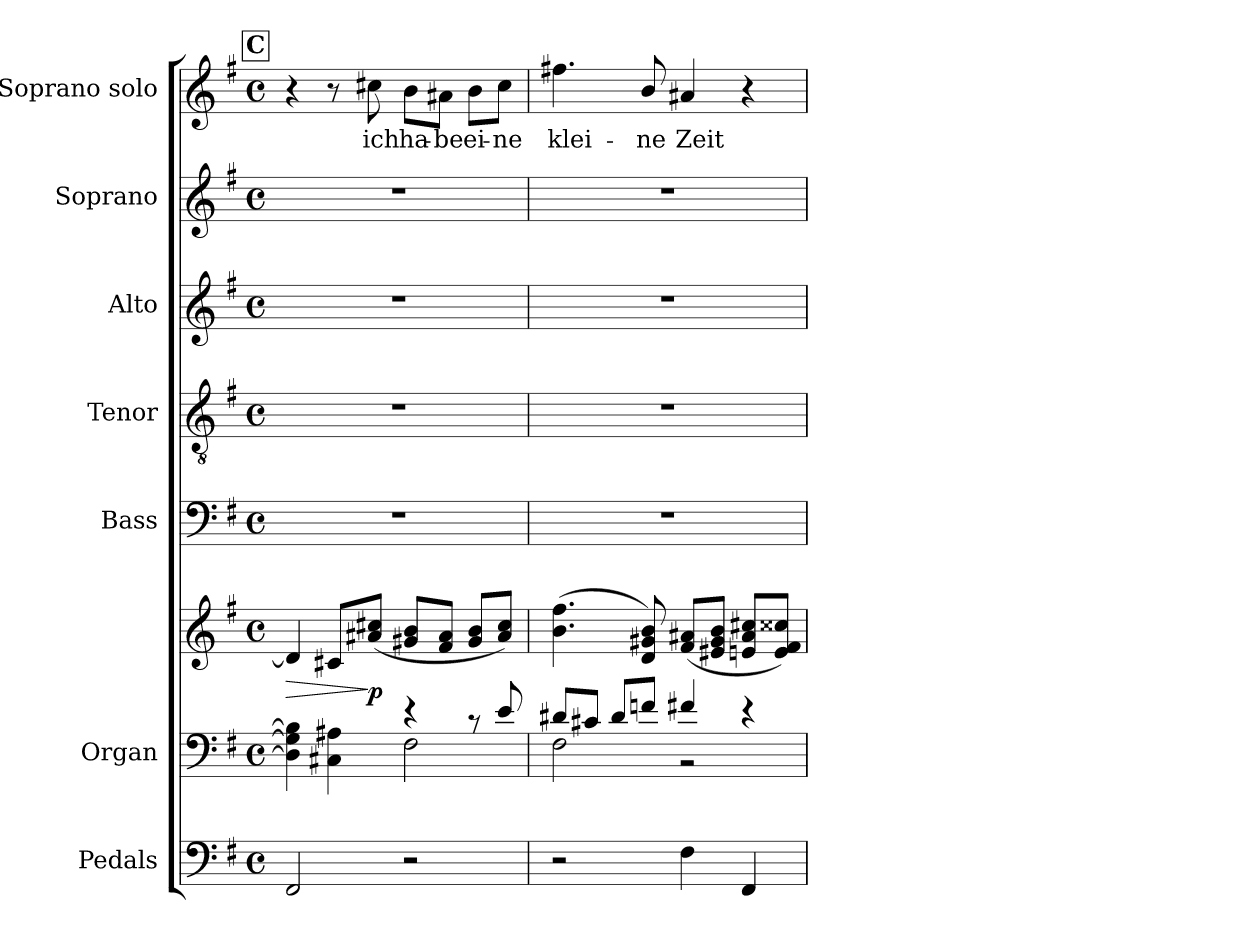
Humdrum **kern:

**kern	**kern	**kern	**dynam	**kern	**kern	**kern	**kern	**kern	**text
*part7	*part6	*part6	*part6	*part5	*part4	*part3	*part2	*part1	*part1
*staff8	*staff7	*staff6	*staff6/7	*staff5	*staff4	*staff3	*staff2	*staff1	*staff1
*I"Pedals	*I"Organ	*	*	*I"Bass	*I"Tenor	*I"Alto	*I"Soprano	*I"Soprano solo	*
*I'Ped.	*I'Org.	*	*	*I'B.	*I'T.	*I'A.	*I'S.	*I'S.	*
!!LO:LB:g=z
*clefF4	*clefF4	*clefG2	*	*clefF4	*clefGv2	*clefG2	*clefG2	*clefG2	*
*	*	*	*	*	*ITrd7c12	*	*	*	*
*k[f#]	*k[f#]	*k[f#]	*	*k[f#]	*k[f#]	*k[f#]	*k[f#]	*k[f#]	*
*G:	*G:	*G:	*	*G:	*G:	*G:	*G:	*G:	*
*M4/4	*M4/4	*M4/4	*	*M4/4	*M4/4	*M4/4	*M4/4	*M4/4	*
*met(c)	*met(c)	*met(c)	*	*met(c)	*met(c)	*met(c)	*met(c)	*met(c)	*
!!LO:REH:place=s1:B:color=#000000:enc=box:fs=15.4267:t=C
=38	=38	=38	=38	=38	=38	=38	=38	=38	=38
*	*^	*	*	*	*	*	*	*	*
!	!	!	!	!LO:HP:b	!	!	!	!	!	!
2FF#i/	4Di\] 4G#i] 4Bi]	2ryy	4di/]	>	1r	1r	1r	1r	4r	.
.	4C#Xi\ 4A#Xi	.	8c#Xi/L	.	.	.	.	.	8r	.
!	!	!	!	!	!	!	!	!	!	!LO:LY:b:color=#000000
.	.	.	(8a#Xi/ 8cc#Xi/J	] p	.	.	.	.	8cc#Xi\	ich
!	!	!	!	!	!	!	!	!	!	!LO:LY:b:color=#000000
2r	4r	2F#i\	8g#Xi/ 8bi/L	.	.	.	.	.	8bi\L	ha-
!	!	!	!	!	!	!	!	!	!	!LO:LY:b:color=#000000
.	.	.	8f#i/ 8a#i/J	.	.	.	.	.	8a#Xi\J	-be
!	!	!	!	!	!	!	!	!	!	!LO:LY:b:color=#000000
.	8r	.	8g#i/ 8bi/L	.	.	.	.	.	8bi\L	ei-
!	!	!	!	!	!	!	!	!	!	!LO:LY:b:color=#000000
.	8ei/	.	8a#i/ 8cc#i/J)	.	.	.	.	.	8cc#i\J	-ne
=39	=39	=39	=39	=39	=39	=39	=39	=39	=39	=39
!	!	!	!	!	!	!	!	!	!	!LO:LY:b:color=#000000
2r	8d#Xi/L	2F#i\	(4.bi\ 4.ff#i	.	1r	1r	1r	1r	4.ff#Xi\	klei-
.	8c#Xi/J	.	.	.	.	.	.	.	.	.
.	8d#i/L	.	.	.	.	.	.	.	.	.
!	!	!	!	!	!	!	!	!	!	!LO:LY:b:color=#000000
.	8fni/J	.	8di/ 8g#Xi 8bi)	.	.	.	.	.	8bi/	-ne
!	!	!	!	!	!	!	!	!	!	!LO:LY:b:color=#000000
4F#i\	4f#Xi/	2r	(8f#i/ 8a#Xi/L	.	.	.	.	.	4a#Xi/	Zeit
.	.	.	8e#Xi/ 8g#i/ 8bi/J	.	.	.	.	.	.	.
4FF#i/	4r	.	8eni/ 8a#i/ 8cc#Xi/L	.	.	.	.	.	4r	.
.	.	.	8ei/ 8f#i/ 8cc##Xi/J)	.	.	.	.	.	.	.
*	*v	*v	*	*	*	*	*	*	*	*
=	=	=	=	=	=	=	=	=	=
*-	*-	*-	*-	*-	*-	*-	*-	*-	*-
